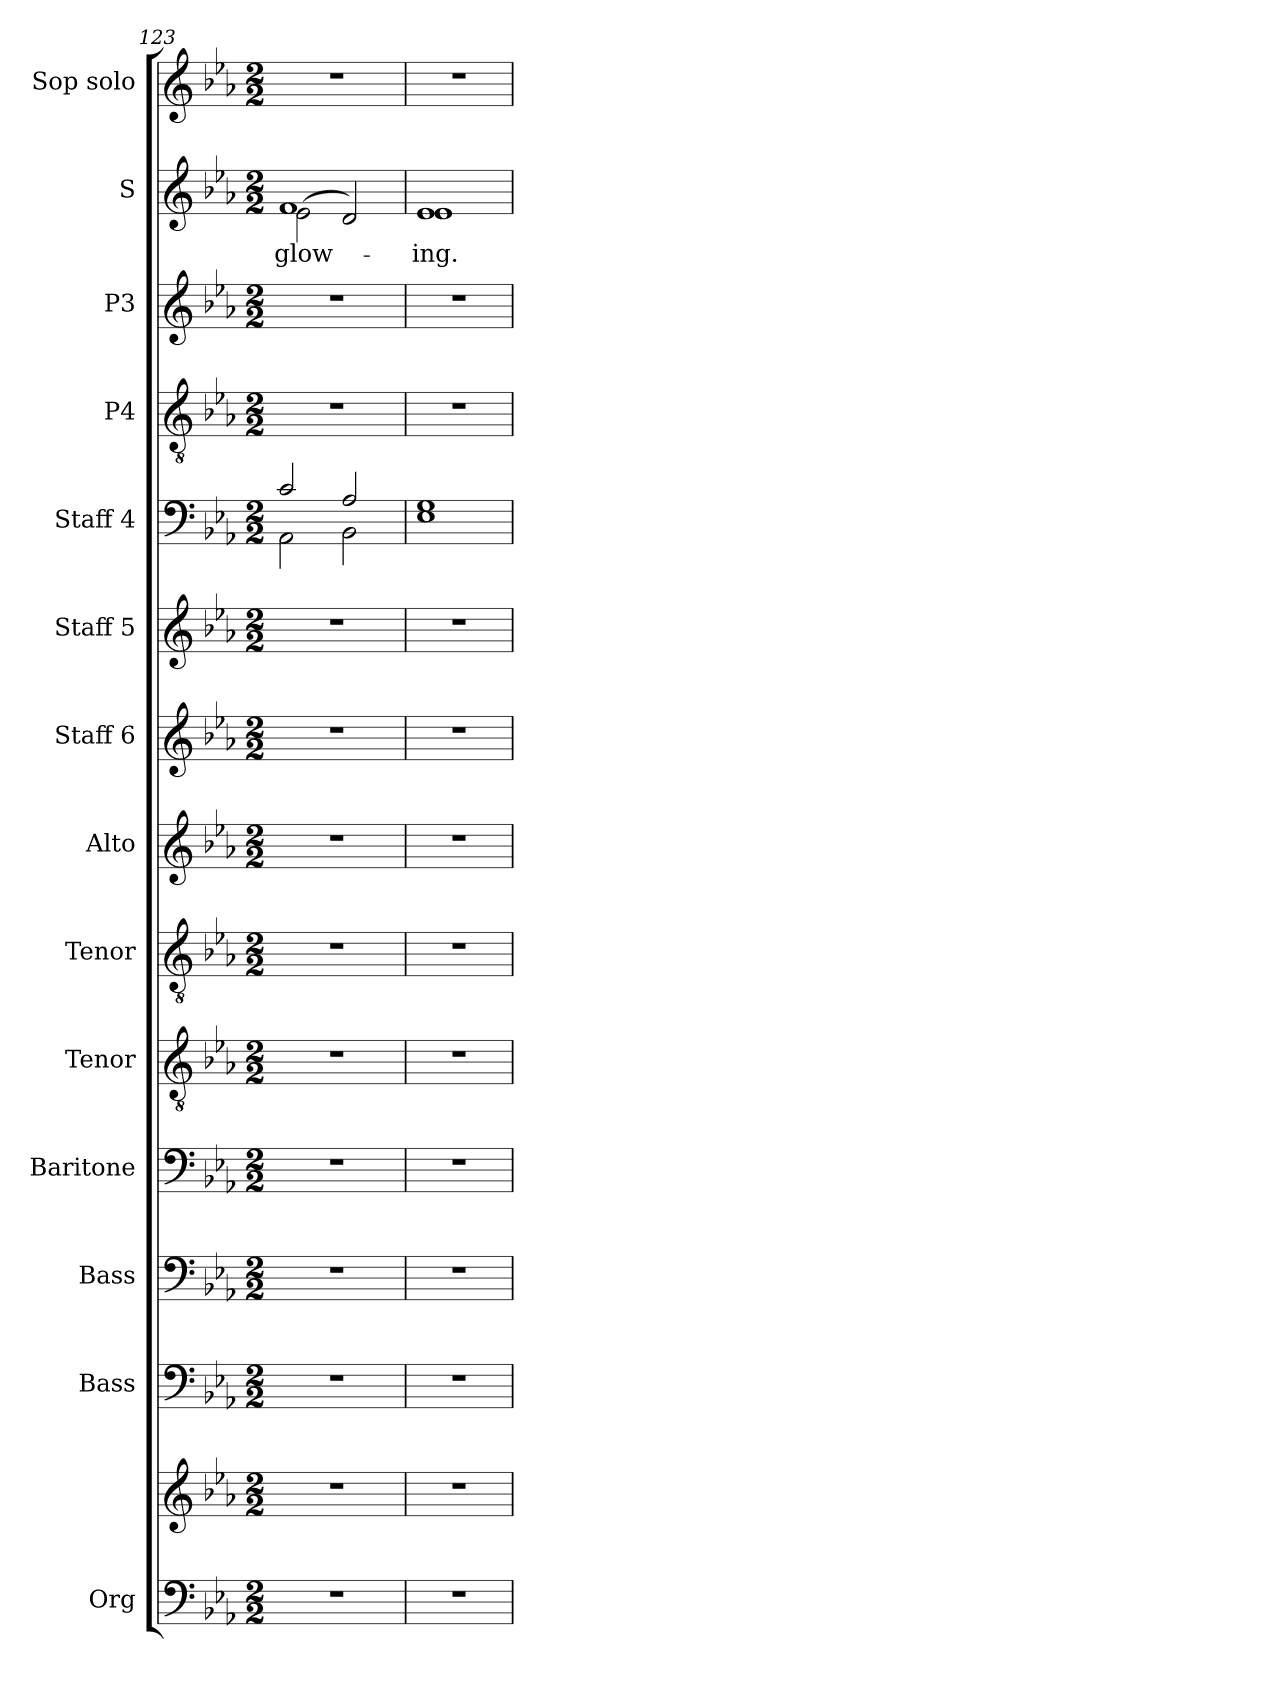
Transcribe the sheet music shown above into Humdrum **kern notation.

**kern	**kern	**kern	**kern	**kern	**kern	**kern	**kern	**kern	**kern	**kern	**kern	**kern	**kern	**text	**kern
*part14	*part14	*part13	*part12	*part11	*part10	*part9	*part8	*part7	*part6	*part5	*part4	*part3	*part2	*part2	*part1
*staff15	*staff14	*staff13	*staff12	*staff11	*staff10	*staff9	*staff8	*staff7	*staff6	*staff5	*staff4	*staff3	*staff2	*staff2	*staff1
*I"Org	*	*I"Bass	*I"Bass	*I"Baritone	*I"Tenor	*I"Tenor	*I"Alto	*I"Staff 6	*I"Staff 5	*I"Staff 4	*I"P4	*I"P3	*I"S	*	*I"Sop solo
*I'Org.	*	*I'B.	*I'B.	*I'Bar.	*I'T.	*I'T.	*I'A.	*I'Sta. 6	*I'Sta. 5	*I'Sta. 4	*	*	*	*	*I'S.
*clefF4	*clefG2	*clefF4	*clefF4	*clefF4	*clefGv2	*clefGv2	*clefG2	*clefG2	*clefG2	*clefF4	*clefGv2	*clefG2	*clefG2	*	*clefG2
*	*	*	*	*	*ITrd7c12	*ITrd7c12	*	*	*	*	*	*	*	*	*
*k[b-e-a-]	*k[b-e-a-]	*k[b-e-a-]	*k[b-e-a-]	*k[b-e-a-]	*k[b-e-a-]	*k[b-e-a-]	*k[b-e-a-]	*k[b-e-a-]	*k[b-e-a-]	*k[b-e-a-]	*k[b-e-a-]	*k[b-e-a-]	*k[b-e-a-]	*	*k[b-e-a-]
*E-:	*E-:	*E-:	*E-:	*E-:	*E-:	*E-:	*E-:	*E-:	*E-:	*E-:	*E-:	*E-:	*E-:	*	*E-:
*M2/2	*M2/2	*M2/2	*M2/2	*M2/2	*M2/2	*M2/2	*M2/2	*M2/2	*M2/2	*M2/2	*M2/2	*M2/2	*M2/2	*	*M2/2
=123	=123	=123	=123	=123	=123	=123	=123	=123	=123	=123	=123	=123	=123	=123	=123
*	*	*	*	*	*	*	*	*	*	*^	*	*	*^	*	*
!	!	!	!	!	!	!	!	!	!	!	!	!	!	!	!	!LO:LY:b:color=#000000	!
1r	1r	1r	1r	1r	1r	1r	1r	1r	1r	2ci/	2AA-i\	1r	1r	1fi	(2e-i\	glow-	1r
.	.	.	.	.	.	.	.	.	.	2A-i/	2BB-i\	.	.	.	2di/)	.	.
=124	=124	=124	=124	=124	=124	=124	=124	=124	=124	=124	=124	=124	=124	=124	=124	=124	=124
!	!	!	!	!	!	!	!	!	!	!	!	!	!	!	!	!LO:LY:b:color=#000000	!
1r	1r	1r	1r	1r	1r	1r	1r	1r	1r	1Gi	1E-i	1r	1r	1e-i	1e-i	-ing.	1r
*	*	*	*	*	*	*	*	*	*	*v	*v	*	*	*v	*v	*	*
=	=	=	=	=	=	=	=	=	=	=	=	=	=	=	=
*-	*-	*-	*-	*-	*-	*-	*-	*-	*-	*-	*-	*-	*-	*-	*-
